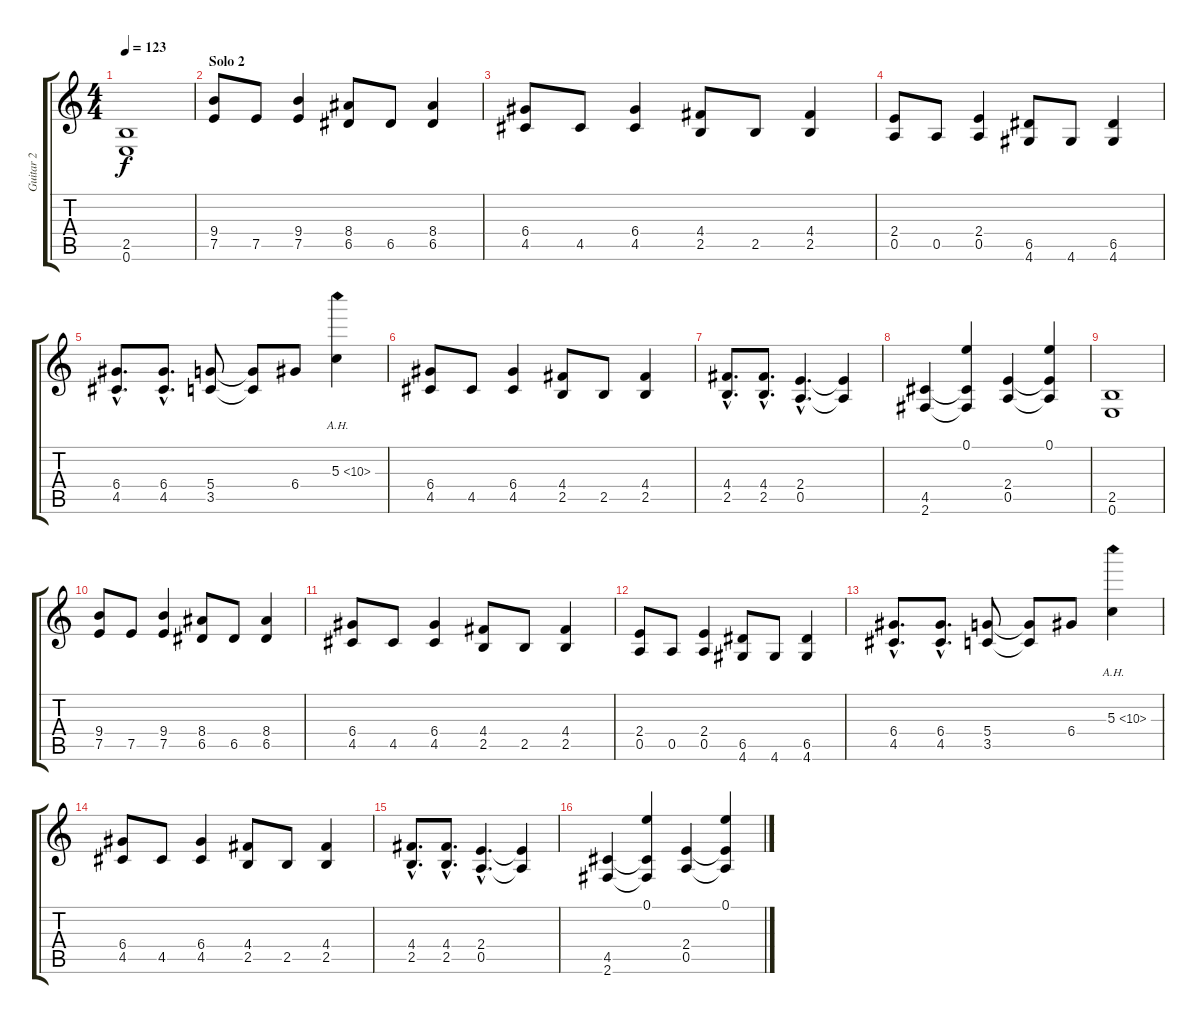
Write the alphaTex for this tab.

\track ("Guitar 2" "Guitar 2") {instrument distortionguitar}
\staff {score tabs}
\tuning (E4 B3 G3 D3 A2 E2) {hide}
\ts (4 4)
\tempo 123
\clef g2
\ks c
(2.5 0.6).1{dy f} |
\section ("" "Solo 2")
(9.4 7.5).8 7.5.8 (9.4 7.5).4 (8.4 6.5).8 6.5.8 (8.4 6.5).4 |
(6.4 4.5).8 4.5.8 (6.4 4.5).4 (4.4 2.5).8 2.5.8 (4.4 2.5).4 |
(2.4 0.5).8 0.5.8 (2.4 0.5).4 (6.5 4.6).8 4.6.8 (6.5 4.6).4 |
(6.4{hac} 4.5{hac}).8{d} (6.4{hac} 4.5{hac}).8{d} (5.4 3.5).8 (5.4{t} 3.5{t}).8 6.4.8 5.3{ah 5}.4 |
(6.4 4.5).8 4.5.8 (6.4 4.5).4 (4.4 2.5).8 2.5.8 (4.4 2.5).4 |
(4.4{hac} 2.5{hac}).8{d} (4.4{hac} 2.5{hac}).8{d} (2.4{hac} 0.5{hac}).4{d} (2.4{t} 0.5{t}).4 |
(4.5 2.6).4 (0.1 4.5{t} 2.6{t}).4 (2.4 0.5).4 (0.1 2.4{t} 0.5{t}).4 |
(2.5 0.6).1 |
(9.4 7.5).8{volume 9} 7.5.8 (9.4 7.5).4 (8.4 6.5).8 6.5.8 (8.4 6.5).4 |
(6.4 4.5).8 4.5.8 (6.4 4.5).4 (4.4 2.5).8 2.5.8 (4.4 2.5).4 |
(2.4 0.5).8{volume 7} 0.5.8 (2.4 0.5).4 (6.5 4.6).8 4.6.8 (6.5 4.6).4 |
(6.4{hac} 4.5{hac}).8{d} (6.4{hac} 4.5{hac}).8{d} (5.4 3.5).8 (5.4{t} 3.5{t}).8 6.4.8 5.3{ah 5}.4 |
(6.4 4.5).8{volume 5} 4.5.8 (6.4 4.5).4 (4.4 2.5).8 2.5.8 (4.4 2.5).4 |
(4.4{hac} 2.5{hac}).8{d} (4.4{hac} 2.5{hac}).8{d} (2.4{hac} 0.5{hac}).4{d} (2.4{t} 0.5{t}).4 |
(4.5 2.6).4{volume 3} (0.1 4.5{t} 2.6{t}).4 (2.4 0.5).4 (0.1 2.4{t} 0.5{t}).4
